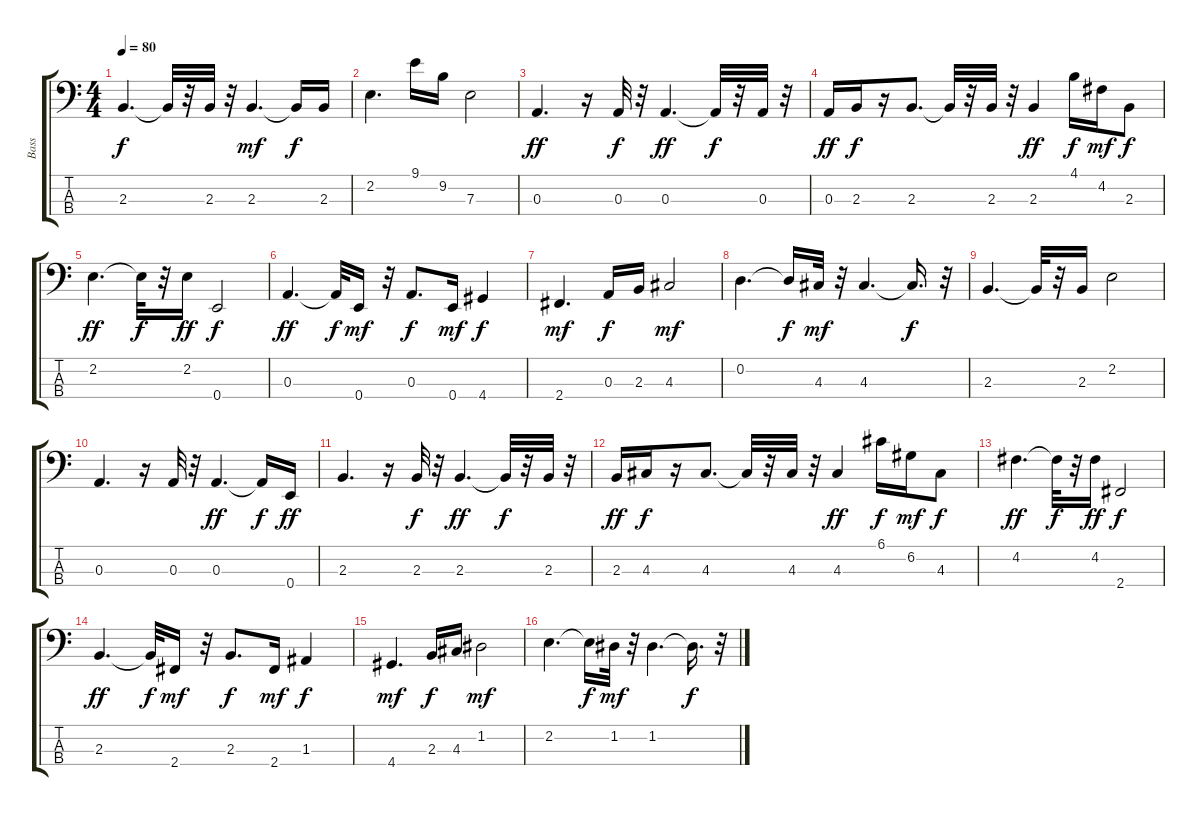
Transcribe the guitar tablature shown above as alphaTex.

\track ("Bass" "Bass") {instrument fretlessbass}
\staff {score tabs}
\tuning (G2 D2 A1 E1) {hide}
\ts (4 4)
\tempo 80
\clef f4
\ks c
2.3.4{d dy f} 2.3{t}.32 r.32 2.3.32 r.32 2.3.4{d dy mf} 2.3{t}.16{dy f} 2.3.16 |
2.2.4{d} 9.1.16 9.2.16 7.3.2 |
0.3.4{d dy ff} r.16 0.3.32{dy f} r.32 0.3.4{d dy ff} 0.3{t}.32{dy f} r.32 0.3.32 r.32 |
0.3.16{dy ff} 2.3.16{dy f} r.16 2.3.8{d} 2.3{t}.32 r.32 2.3.32 r.32 2.3.4{dy ff} 4.1.16{dy f} 4.2.16{dy mf} 2.3.8{dy f} |
2.2.4{d dy ff} 2.2{t}.32{dy f} r.32 2.2.16{dy ff} 0.4.2{dy f} |
0.3.4{d dy ff} 0.3{t}.32{dy f} 0.4.16{dy mf} r.32 0.3.8{d dy f} 0.4.16{dy mf} 4.4.4{dy f} |
2.4.4{d dy mf} 0.3.16{dy f} 2.3.16 4.3.2{dy mf} |
0.2.4{d} 0.2{t}.16{dy f} 4.3.32{dy mf} r.32 4.3.4{d} 4.3{t}.16{d dy f} r.32 |
2.3.4{d} 2.3{t}.32 r.32 2.3.16 2.2.2 |
0.3.4{d} r.16 0.3.32 r.32 0.3.4{d dy ff} 0.3{t}.16{dy f} 0.4.16{dy ff} |
2.3.4{d} r.16 2.3.32{dy f} r.32 2.3.4{d dy ff} 2.3{t}.32{dy f} r.32 2.3.32 r.32 |
2.3.16{dy ff} 4.3.16{dy f} r.16 4.3.8{d} 4.3{t}.32 r.32 4.3.32 r.32 4.3.4{dy ff} 6.1.16{dy f} 6.2.16{dy mf} 4.3.8{dy f} |
4.2.4{d dy ff} 4.2{t}.32{dy f} r.32 4.2.16{dy ff} 2.4.2{dy f} |
2.3.4{d dy ff} 2.3{t}.32{dy f} 2.4.16{dy mf} r.32 2.3.8{d dy f} 2.4.16{dy mf} 1.3.4{dy f} |
4.4.4{d dy mf} 2.3.16{dy f} 4.3.16 1.2.2{dy mf} |
2.2.4{d} 2.2{t}.16{dy f} 1.2.32{dy mf} r.32 1.2.4{d} 1.2{t}.16{d dy f} r.32
